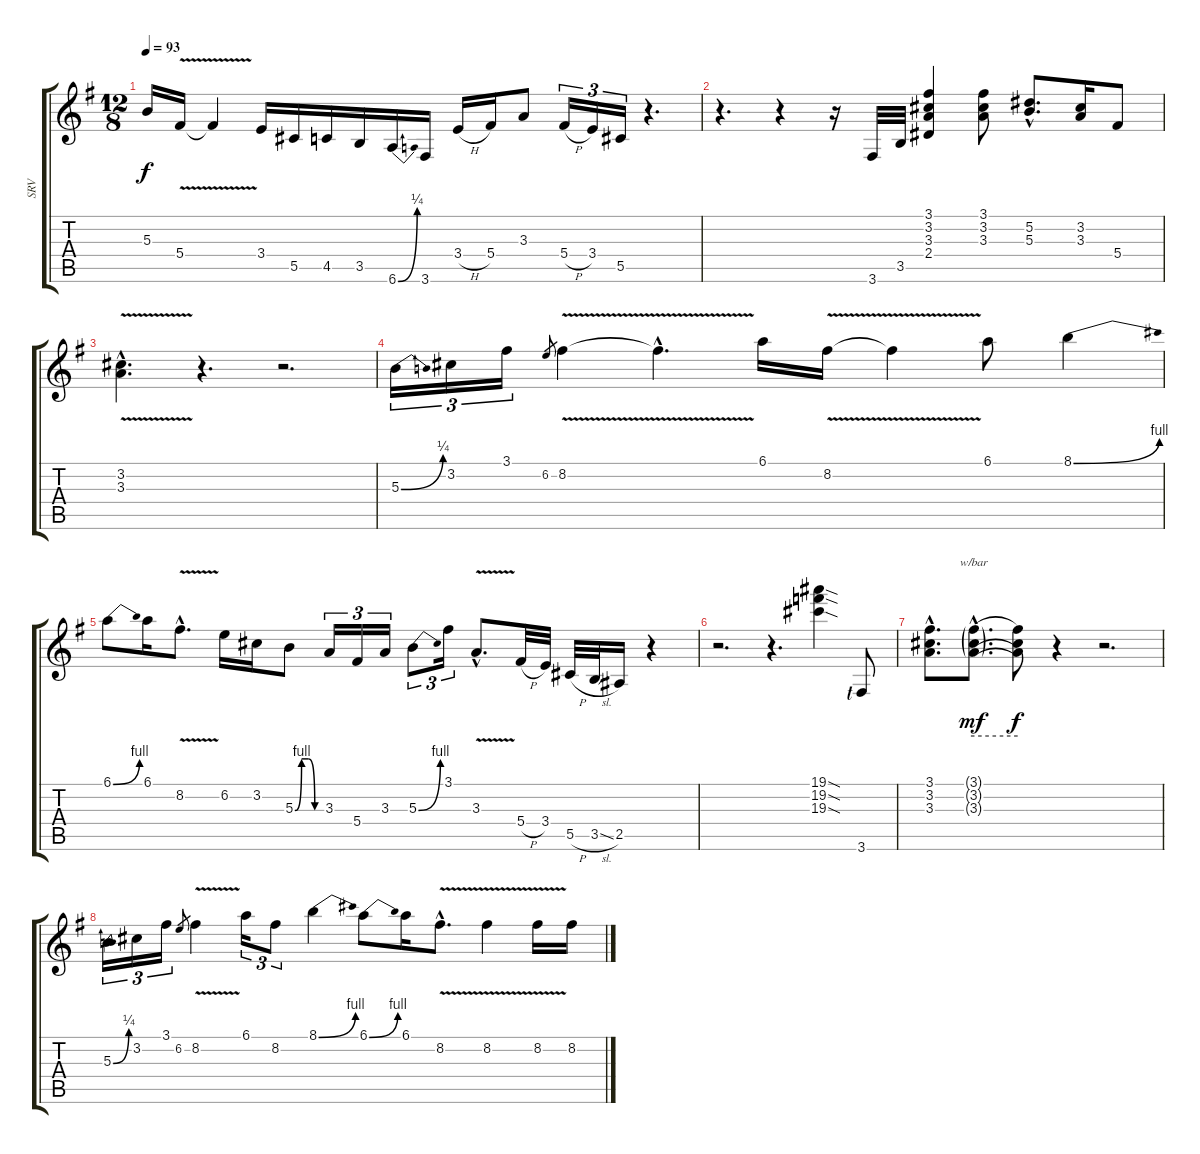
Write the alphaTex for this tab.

\track ("SRV" "SRV") {instrument distortionguitar}
\staff {score tabs}
\tuning (Eb4 Bb3 Gb3 Db3 Ab2 Eb2) {hide}
\ts (12 8)
\tempo 93
\clef g2
\ks g
5.3.16{dy f} 5.4{v}.16 5.4{t}.4 3.4.16 5.5.16 4.5.16 3.5.16 6.6{be (bend 0 0 60 1)}.16 3.6.16 3.4{h}.16 5.4.16 3.3.8 5.4{h}.16{tu (3 2)} 3.4.16{tu (3 2)} 5.5.16{tu (3 2)} r.4{d} |
r.4{d} r.4 r.16 3.6.32 3.5.32 (3.1 3.2 3.3 2.4).4 (3.1 3.2 3.3).8 (5.2{hac} 5.3{hac}).8{d} (3.2 3.3).16 5.4.8 |
(3.2{hac} 3.3{v hac}).4{d} r.4{d} r.2{d} |
5.3{be (bend 0 0 60 1)}.16{tu (3 2)} 3.2.16{tu (3 2)} 3.1.16{tu (3 2)} 6.2.8{gr} 8.2{v}.4 8.2{hac t}.4{d} 6.1.16 8.2{v}.16 8.2{t}.4 6.1.8 8.1{be (bend 0 0 60 4)}.4 |
6.1{be (bend 0 0 60 4)}.8 6.1.16 8.2{v hac}.8{d} 6.2.16 3.2.16 5.3{be (custom 0 0 15 4 30 4 45 0 60 0)}.8 3.3.16{tu (3 2)} 5.4.16{tu (3 2)} 3.3.16{tu (3 2)} 5.3{be (bend 0 0 60 4)}.8{tu (3 2)} 3.1.16{tu (3 2)} 3.3{v hac}.8{d} 5.4{h}.32 3.4.32 5.5{h}.32 3.5{sl}.32 2.5.16 r.4 |
r.2{d} r.4{d} (19.1{sod} 19.2{sod} 19.3{sod}).4 3.6{lf 1}.8 |
(3.1{hac} 3.2{hac} 3.3{hac}).8{d} (3.1{g hac} 3.2{g hac} 3.3{g hac}).8{d tbe (hold default 0 0 60 0) dy mf} (3.1{t} 3.2{t} 3.3{t}).8{dy f} r.4 r.2{d} |
5.3{be (bend 0 0 60 1)}.16{tu (3 2)} 3.2.16{tu (3 2)} 3.1.16{tu (3 2)} 6.2.8{gr} 8.2{v}.4 6.1.16{tu (3 2)} 8.2.8{tu (3 2)} 8.1{be (bend 0 0 60 4)}.4 6.1{be (bend 0 0 60 4)}.8 6.1.16 8.2{v hac}.8{d} 8.2{v}.4 8.2{v}.16 8.2.16
